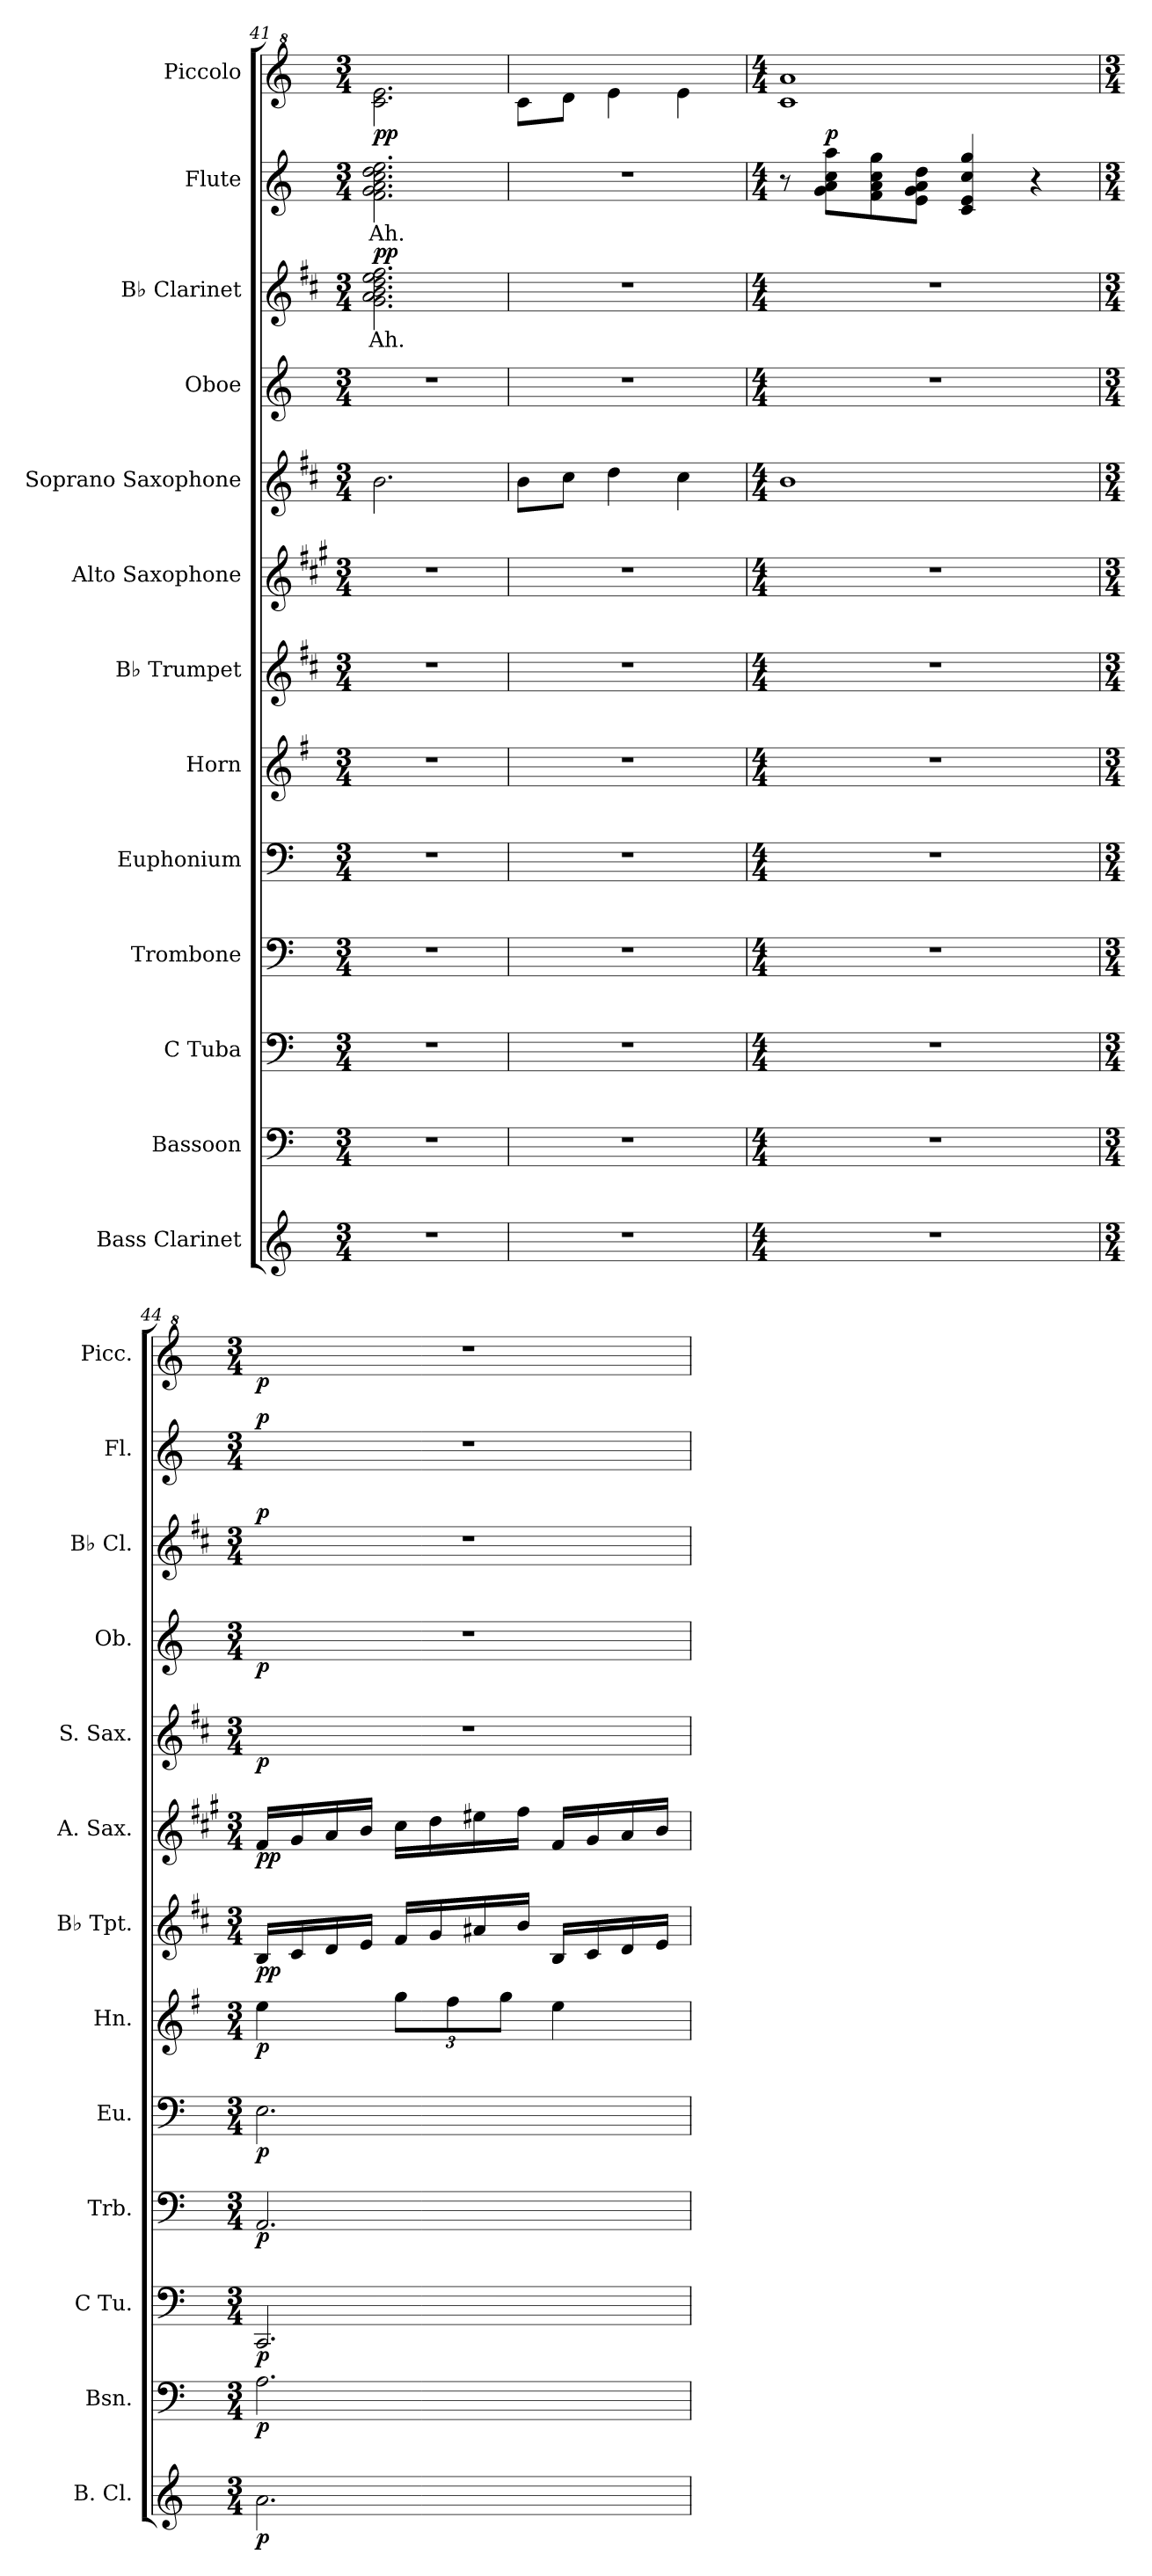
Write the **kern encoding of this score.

**kern	**dynam	**kern	**dynam	**kern	**dynam	**kern	**dynam	**kern	**dynam	**kern	**dynam	**kern	**dynam	**kern	**dynam	**kern	**dynam	**kern	**dynam	**kern	**text	**dynam	**kern	**text	**dynam	**kern	**dynam
*part13	*part13	*part12	*part12	*part11	*part11	*part10	*part10	*part9	*part9	*part8	*part8	*part7	*part7	*part6	*part6	*part5	*part5	*part4	*part4	*part3	*part3	*part3	*part2	*part2	*part2	*part1	*part1
*staff13	*staff13	*staff12	*staff12	*staff11	*staff11	*staff10	*staff10	*staff9	*staff9	*staff8	*staff8	*staff7	*staff7	*staff6	*staff6	*staff5	*staff5	*staff4	*staff4	*staff3	*staff3	*staff3	*staff2	*staff2	*staff2	*staff1	*staff1
*I"Bass Clarinet	*	*I"Bassoon	*	*I"C Tuba	*	*I"Trombone	*	*I"Euphonium	*	*I"Horn	*	*I"B♭ Trumpet	*	*I"Alto Saxophone	*	*I"Soprano Saxophone	*	*I"Oboe	*	*I"B♭ Clarinet	*	*	*I"Flute	*	*	*I"Piccolo	*
*I'B. Cl.	*	*I'Bsn.	*	*I'C Tu.	*	*I'Trb.	*	*I'Eu.	*	*I'Hn.	*	*I'B♭ Tpt.	*	*I'A. Sax.	*	*I'S. Sax.	*	*I'Ob.	*	*I'B♭ Cl.	*	*	*I'Fl.	*	*	*I'Picc.	*
*clefG2	*	*clefF4	*	*clefF4	*	*clefF4	*	*clefF4	*	*clefG2	*	*clefG2	*	*clefG2	*	*clefG2	*	*clefG2	*	*clefG2	*	*	*clefG2	*	*	*clefG^2	*
*ITrd8c14	*	*	*	*	*	*	*	*	*	*ITrd4c7	*	*ITrd1c2	*	*ITrd5c9	*	*ITrd1c2	*	*	*	*ITrd1c2	*	*	*	*	*	*ITrd-7c-12	*
*k[]	*	*k[]	*	*k[]	*	*k[]	*	*k[]	*	*k[]	*	*k[]	*	*k[]	*	*k[]	*	*k[]	*	*k[]	*	*	*k[]	*	*	*k[]	*
*C:	*	*C:	*	*C:	*	*C:	*	*C:	*	*C:	*	*C:	*	*C:	*	*C:	*	*C:	*	*C:	*	*	*C:	*	*	*C:	*
*M3/4	*	*M3/4	*	*M3/4	*	*M3/4	*	*M3/4	*	*M3/4	*	*M3/4	*	*M3/4	*	*M3/4	*	*M3/4	*	*M3/4	*	*	*M3/4	*	*	*M3/4	*
=41	=41	=41	=41	=41	=41	=41	=41	=41	=41	=41	=41	=41	=41	=41	=41	=41	=41	=41	=41	=41	=41	=41	=41	=41	=41	=41	=41
!	!	!	!	!	!	!	!	!	!	!	!	!	!	!	!	!	!	!	!	!	!	!LO:DY:b	!	!	!LO:DY:b	!	!
2.r	.	2.r	.	2.r	.	2.r	.	2.r	.	2.r	.	2.r	.	2.r	.	2.a\	.	2.r	.	2.f\ 2.g\ 2.a\ 2.cc\ 2.dd\ 2.ee\	Ah.	pp	2.f\ 2.g\ 2.a\ 2.cc\ 2.dd\ 2.ee\	Ah.	pp	2.ccc\ 2.eee\	.
=42	=42	=42	=42	=42	=42	=42	=42	=42	=42	=42	=42	=42	=42	=42	=42	=42	=42	=42	=42	=42	=42	=42	=42	=42	=42	=42	=42
2.r	.	2.r	.	2.r	.	2.r	.	2.r	.	2.r	.	2.r	.	2.r	.	8a\L	.	2.r	.	2.r	.	.	2.r	.	.	8ccc\L	.
.	.	.	.	.	.	.	.	.	.	.	.	.	.	.	.	8b\J	.	.	.	.	.	.	.	.	.	8ddd\J	.
.	.	.	.	.	.	.	.	.	.	.	.	.	.	.	.	4cc\	.	.	.	.	.	.	.	.	.	4eee\	.
.	.	.	.	.	.	.	.	.	.	.	.	.	.	.	.	4b\	.	.	.	.	.	.	.	.	.	4eee\	.
=43	=43	=43	=43	=43	=43	=43	=43	=43	=43	=43	=43	=43	=43	=43	=43	=43	=43	=43	=43	=43	=43	=43	=43	=43	=43	=43	=43
*M4/4	*	*M4/4	*	*M4/4	*	*M4/4	*	*M4/4	*	*M4/4	*	*M4/4	*	*M4/4	*	*M4/4	*	*M4/4	*	*M4/4	*	*	*M4/4	*	*	*M4/4	*
1r	.	1r	.	1r	.	1r	.	1r	.	1r	.	1r	.	1r	.	1a	.	1r	.	1r	.	.	8r	.	.	1ccc 1aaa	.
!	!	!	!	!	!	!	!	!	!	!	!	!	!	!	!	!	!	!	!	!	!	!	!	!	!LO:DY:b	!	!
.	.	.	.	.	.	.	.	.	.	.	.	.	.	.	.	.	.	.	.	.	.	.	8g\ 8a\ 8cc\ 8aa\L	.	p	.	.
.	.	.	.	.	.	.	.	.	.	.	.	.	.	.	.	.	.	.	.	.	.	.	8f\ 8a\ 8cc\ 8gg\	.	.	.	.
.	.	.	.	.	.	.	.	.	.	.	.	.	.	.	.	.	.	.	.	.	.	.	8e\ 8g\ 8a\ 8dd\J	.	.	.	.
.	.	.	.	.	.	.	.	.	.	.	.	.	.	.	.	.	.	.	.	.	.	.	4c/ 4e/ 4cc/ 4gg/	.	.	.	.
.	.	.	.	.	.	.	.	.	.	.	.	.	.	.	.	.	.	.	.	.	.	.	4r	.	.	.	.
!!LO:PB:g=z
=44	=44	=44	=44	=44	=44	=44	=44	=44	=44	=44	=44	=44	=44	=44	=44	=44	=44	=44	=44	=44	=44	=44	=44	=44	=44	=44	=44
*M3/4	*	*M3/4	*	*M3/4	*	*M3/4	*	*M3/4	*	*M3/4	*	*M3/4	*	*M3/4	*	*M3/4	*	*M3/4	*	*M3/4	*	*	*M3/4	*	*	*M3/4	*
!	!LO:DY:b	!	!LO:DY:b	!	!LO:DY:b	!	!LO:DY:b	!	!LO:DY:b	!	!LO:DY:b	!	!LO:DY:b	!	!LO:DY:b	!	!LO:DY:b	!	!LO:DY:b	!	!	!LO:DY:b	!	!	!LO:DY:b	!	!LO:DY:b
2.A\	p	2.A\	p	2.CC/	p	2.AA/	p	2.E\	p	4a\	p	16A/LL	pp	16A/LL	pp	2.r	p	2.r	p	2.r	.	p	2.r	.	p	2.r	p
.	.	.	.	.	.	.	.	.	.	.	.	16B/	.	16B/	.	.	.	.	.	.	.	.	.	.	.	.	.
.	.	.	.	.	.	.	.	.	.	.	.	16c/	.	16c/	.	.	.	.	.	.	.	.	.	.	.	.	.
.	.	.	.	.	.	.	.	.	.	.	.	16d/JJ	.	16d/JJ	.	.	.	.	.	.	.	.	.	.	.	.	.
*	*	*	*	*	*	*	*	*	*	*Xbrackettup	*	*	*	*	*	*	*	*	*	*	*	*	*	*	*	*	*
.	.	.	.	.	.	.	.	.	.	12cc\L	.	16e/LL	.	16e\LL	.	.	.	.	.	.	.	.	.	.	.	.	.
.	.	.	.	.	.	.	.	.	.	.	.	16f/	.	16f\	.	.	.	.	.	.	.	.	.	.	.	.	.
.	.	.	.	.	.	.	.	.	.	12b\	.	.	.	.	.	.	.	.	.	.	.	.	.	.	.	.	.
.	.	.	.	.	.	.	.	.	.	.	.	16g#X/	.	16g#X\	.	.	.	.	.	.	.	.	.	.	.	.	.
.	.	.	.	.	.	.	.	.	.	12cc\J	.	.	.	.	.	.	.	.	.	.	.	.	.	.	.	.	.
.	.	.	.	.	.	.	.	.	.	.	.	16a/JJ	.	16a\JJ	.	.	.	.	.	.	.	.	.	.	.	.	.
.	.	.	.	.	.	.	.	.	.	4a\	.	16A/LL	.	16A/LL	.	.	.	.	.	.	.	.	.	.	.	.	.
.	.	.	.	.	.	.	.	.	.	.	.	16B/	.	16B/	.	.	.	.	.	.	.	.	.	.	.	.	.
.	.	.	.	.	.	.	.	.	.	.	.	16c/	.	16c/	.	.	.	.	.	.	.	.	.	.	.	.	.
.	.	.	.	.	.	.	.	.	.	.	.	16d/JJ	.	16d/JJ	.	.	.	.	.	.	.	.	.	.	.	.	.
=	=	=	=	=	=	=	=	=	=	=	=	=	=	=	=	=	=	=	=	=	=	=	=	=	=	=	=
*-	*-	*-	*-	*-	*-	*-	*-	*-	*-	*-	*-	*-	*-	*-	*-	*-	*-	*-	*-	*-	*-	*-	*-	*-	*-	*-	*-
